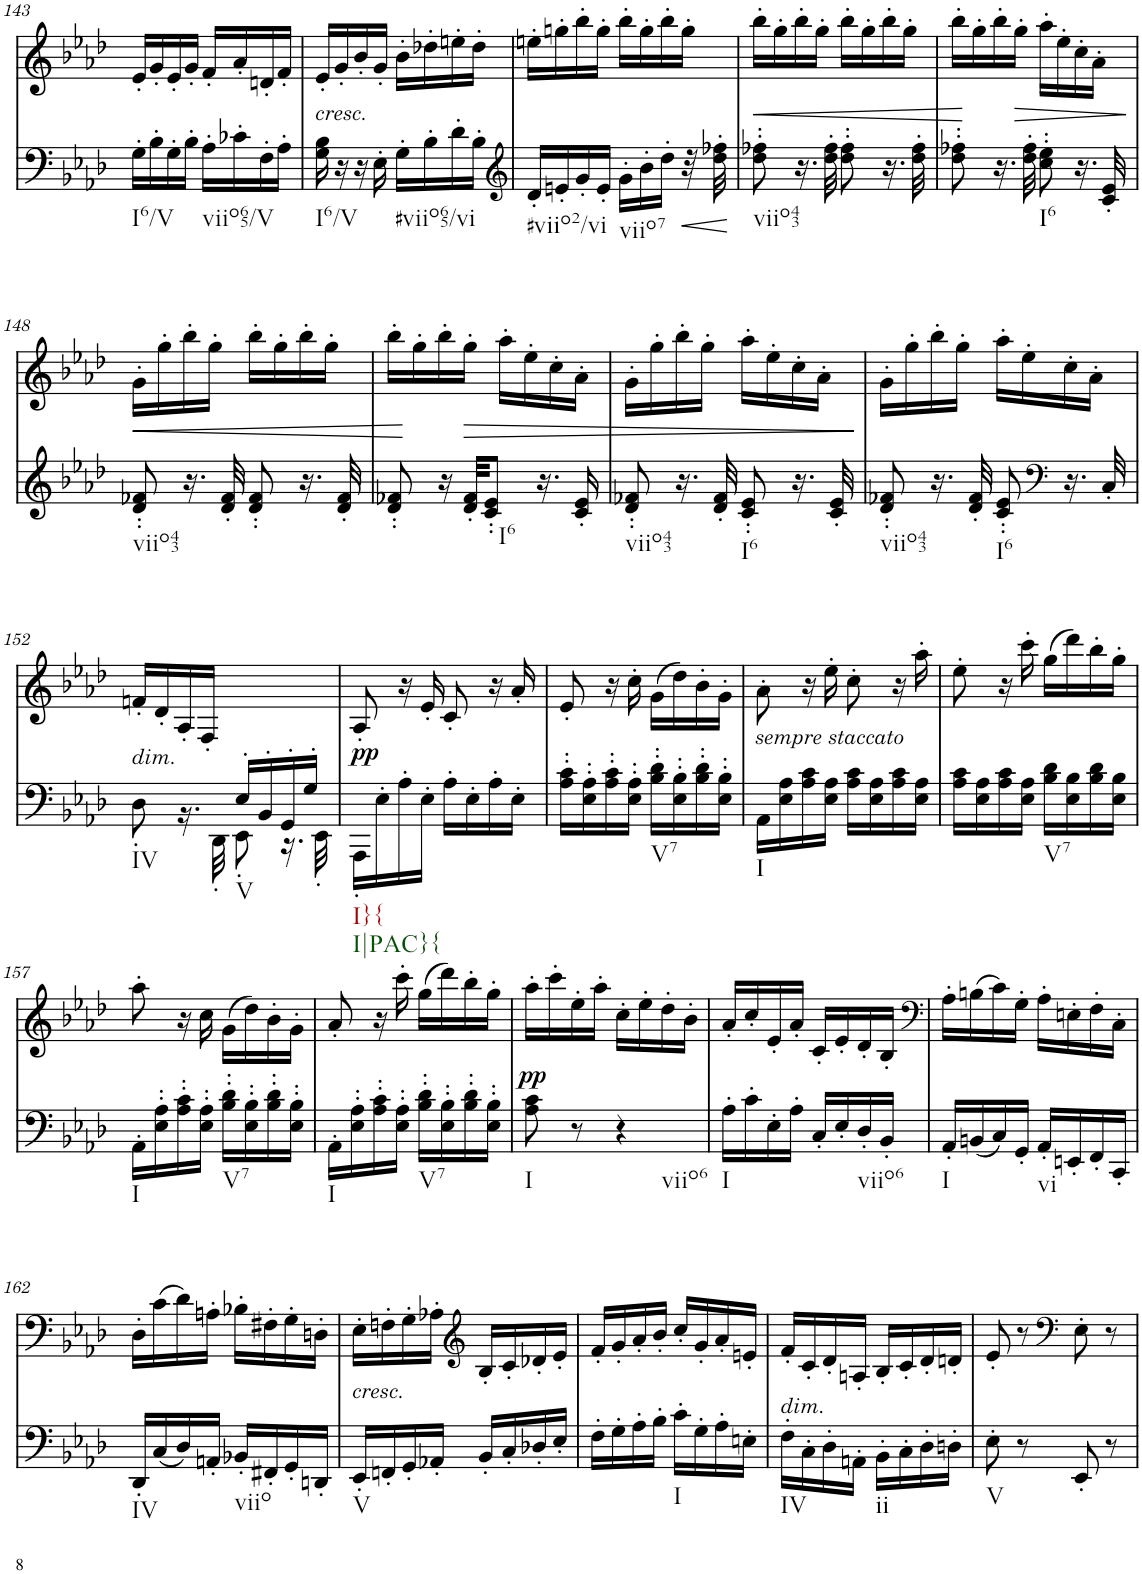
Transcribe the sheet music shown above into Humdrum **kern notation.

**kern	**dynam	**kern	**text	**dynam
*part2	*part2	*part1	*part1	*part1
*staff2	*staff2	*staff1	*staff1	*staff1
*I"piano	*	*I"piano	*	*
*I'Pno	*	*I'Pno	*	*
!!LO:PB:g=z
*clefF4	*	*clefG2	*	*
*k[b-e-a-d-]	*	*k[b-e-a-d-]	*	*
*A-:	*	*A-:	*	*
*M2/4	*	*M2/4	*	*
=143	=143	=143	=143	=143
!LO:TX:b:t=I6/V	!	!	!	!
16G'\LL	.	16e-'/LL	.	.
16B-'\	.	16g'/	.	.
16G'\	.	16e-'/	.	.
16B-'\JJ	.	16g'/JJ	.	.
!LO:TX:b:t=viio65/V	!	!	!	!
16A-'\LL	.	16f'/LL	.	.
16c-X'\	.	16a-'/	.	.
16F'\	.	16dn'/	.	.
16A-'\JJ	.	16f'/JJ	.	.
=144	=144	=144	=144	=144
!	!	!LO:TX:b:i:t=cresc.	!	!
!LO:TX:b:t=I6/V	!	!	!	!
!	!	!	!LO:LY:b	!
16G\ 16B-\	.	16e-'/LL	<	.
16r	.	16g'/	.	.
16r	.	16b-'/	.	.
16E-'\	.	16g'/JJ	.	.
!LO:TX:b:t=#viio65/vi	!	!	!	!
16G'\LL	.	16b-'\LL	.	.
16B-'\	.	16dd-X'\	.	.
16d-'\	.	16een'\	.	.
16B-'\JJ	.	16dd-'\JJ	.	.
=145	=145	=145	=145	=145
*clefG2	*	*	*	*
!LO:TX:b:t=#viio2/vi	!	!	!	!
16d-'/LL	.	16een'\LL	.	.
16en'/	.	16ggn'\	.	.
16g'/	.	16bb-'\	.	.
16e'/JJ	.	16gg'\JJ	.	.
!LO:TX:b:t=viio7	!	!	!	!
16g'\LL	.	16bb-'\LL	.	.
16b-'\	.	16gg'\	.	.
16dd-'\JJ	.	16bb-'\	.	.
!	!LO:HP:b	!	!	!
32r	<	16gg'\JJ	.	.
32dd-\' 32ff-X\'	.	.	.	.
.	[	.	.	.
=146	=146	=146	=146	=146
!LO:TX:b:t=viio43	!	!	!	!
!	!	!	!LO:LY:b	!LO:HP:b
8dd-\' 8ff-X\'	.	16bb-'\LL	<	<
.	.	16gg'\	.	.
16.r	.	16bb-'\	.	.
.	.	16gg'\JJ	.	.
32dd-\' 32ff-\'	.	.	.	.
8dd-\' 8ff-\'	.	16bb-'\LL	.	.
.	.	16gg'\	.	.
16.r	.	16bb-'\	.	.
.	.	16gg'\JJ	.	.
32dd-\' 32ff-\'	.	.	.	.
=147	=147	=147	=147	=147
!	!	!	!LO:LY:b	!
8dd-\' 8ff-X\'	.	16bb-'\LL	>	.
.	.	16gg'\	.	[
16.r	.	16bb-'\	.	.
!	!	!	!	!LO:HP:b
.	.	16gg'\JJ	.	>
32dd-\' 32ff-\'	.	.	.	.
!LO:TX:b:t=I6	!	!	!	!
8cc\' 8ee-\'	.	16aa-'\LL	.	.
.	.	16ee-'\	.	.
16.r	.	16cc'\	.	.
.	.	16a-'\JJ	.	.
32c/' 32e-/'	.	.	.	.
.	.	.	.	]
!!LO:LB:g=z
=148	=148	=148	=148	=148
!LO:TX:b:t=viio43	!	!	!	!
!	!	!	!LO:LY:b	!LO:HP:b
8d-/' 8f-X/'	.	16g'\LL	<	<
.	.	16gg'\	.	.
16.r	.	16bb-'\	.	.
.	.	16gg'\JJ	.	.
32d-/' 32f-/'	.	.	.	.
8d-/' 8f-/'	.	16bb-'\LL	.	.
.	.	16gg'\	.	.
16.r	.	16bb-'\	.	.
.	.	16gg'\JJ	.	.
32d-/' 32f-/'	.	.	.	.
=149	=149	=149	=149	=149
8d-/' 8f-X/'	.	16bb-'\LL	.	.
.	.	16gg'\	.	[
16r	.	16bb-'\	.	.
!	!	!	!	!LO:HP:b
32d-/' 32f-/'KKL	.	16gg'\JJ	.	>
!LO:TX:b:t=I6	!	!	!	!
8c/' 8e-/'J	.	.	.	.
.	.	16aa-'\LL	.	.
.	.	16ee-'\	.	.
16.r	.	.	.	.
.	.	16cc'\	.	.
16c/' 16e-/'	.	16a-'\JJ	.	.
=150	=150	=150	=150	=150
!LO:TX:b:t=viio43	!	!	!	!
!	!	!	!LO:LY:b	!
8d-/' 8f-X/'	.	16g'\LL	>	.
.	.	16gg'\	.	.
16.r	.	16bb-'\	.	.
.	.	16gg'\JJ	.	.
32d-/' 32f-/'	.	.	.	.
!LO:TX:b:t=I6	!	!	!	!
8c/' 8e-/'	.	16aa-'\LL	.	.
.	.	16ee-'\	.	.
16.r	.	16cc'\	.	.
.	.	16a-'\JJ	.	.
32c/' 32e-/'	.	.	.	.
.	.	.	.	]
=151	=151	=151	=151	=151
!LO:TX:b:t=viio43	!	!	!	!
8d-/' 8f-X/'	.	16g'\LL	.	.
.	.	16gg'\	.	.
16.r	.	16bb-'\	.	.
.	.	16gg'\JJ	.	.
32d-/' 32f-/'	.	.	.	.
!LO:TX:b:t=I6	!	!	!	!
!	!	!	!LO:LY:b	!
8c/' 8e-/'	.	16aa-'\LL	>	.
.	.	16ee-'\	.	.
*clefF4	*	*	*	*
16.r	.	16cc'\	.	.
.	.	16a-'\JJ	.	.
32C'/	.	.	.	.
!!LO:LB:g=z
=152	=152	=152	=152	=152
*^	*	*	*	*
!	!	!	!LO:TX:b:i:t=dim.	!	!
!LO:TX:b:t=IV	!	!	!	!	!
4ryy	8D-'\	.	16fn'/LL	.	.
.	.	.	16d-'/	.	.
.	16.r	.	16A-'/	.	.
.	.	.	16F'/JJ	.	.
.	32DD-'\	.	.	.	.
!LO:TX:b:t=V	!	!	!	!	!
16E-'/LL	8EE-'\	.	4ryy	.	.
16BB-'/	.	.	.	.	.
16GG'/	16.r	.	.	.	.
16G'/JJ	.	.	.	.	.
.	32EE-'\	.	.	.	.
=153	=153	=153	=153	=153	=153
!LO:TX:b:t=I}{	!	!	!	!	!
!LO:TX:b:t=I|PAC}{	!	!	!	!	!
!	!	!LO:DY:a	!	!LO:LY:b	!
*v	*v	*	*	*	*
16AAA-'<\LL	pp	8A-'/	pp	.
16E-'\	.	.	.	.
16A-'\	.	16r	.	.
16E-'\JJ	.	16e-'/	.	.
16A-'\LL	.	8c'/	.	.
16E-'\	.	.	.	.
16A-'\	.	16r	.	.
16E-'\JJ	.	16a-'/	.	.
=154	=154	=154	=154	=154
16A-\' 16c\'LL	.	8e-'/	.	.
16E-\' 16A-\'	.	.	.	.
16A-\' 16c\'	.	16r	.	.
16E-\' 16A-\'JJ	.	16cc'\	.	.
!LO:TX:b:t=V7	!	!	!	!
16B-\' 16d-\'LL	.	(16g\LL	.	.
16E-\' 16B-\'	.	16dd-\)	.	.
16B-\' 16d-\'	.	16b-'\	.	.
16E-\' 16B-\'JJ	.	16g'\JJ	.	.
=155	=155	=155	=155	=155
!LO:TX:b:t=I	!	!	!	!
16AA-\LL	.	8a-'\	.	.
16E-\ 16A-\	.	.	.	.
16A-\ 16c\	.	16r	.	.
!	!LO:DY:a	!	!	!
16E-\ 16A-\JJ	other-dynamics	16ee-'\	.	.
16A-\ 16c\LL	.	8cc'\	.	.
16E-\ 16A-\	.	.	.	.
16A-\ 16c\	.	16r	.	.
16E-\ 16A-\JJ	.	16aa-'\	.	.
=156	=156	=156	=156	=156
16A-\ 16c\LL	.	8ee-'\	.	.
16E-\ 16A-\	.	.	.	.
16A-\ 16c\	.	16r	.	.
16E-\ 16A-\JJ	.	16ccc'\	.	.
!LO:TX:b:t=V7	!	!	!	!
16B-\ 16d-\LL	.	(16gg\LL	.	.
16E-\ 16B-\	.	16ddd-\)	.	.
16B-\ 16d-\	.	16bb-'\	.	.
16E-\ 16B-\JJ	.	16gg'\JJ	.	.
!!LO:LB:g=z
=157	=157	=157	=157	=157
!LO:TX:b:t=I	!	!	!	!
16AA-'\LL	.	8aa-'\	.	.
16E-\' 16A-\'	.	.	.	.
16A-\' 16c\'	.	16r	.	.
16E-\' 16A-\'JJ	.	16cc\	.	.
!LO:TX:b:t=V7	!	!	!	!
16B-\' 16d-\'LL	.	(16g\LL	.	.
16E-\' 16B-\'	.	16dd-\)	.	.
16B-\' 16d-\'	.	16b-'\	.	.
16E-\' 16B-\'JJ	.	16g'\JJ	.	.
=158	=158	=158	=158	=158
!LO:TX:b:t=I	!	!	!	!
16AA-'\LL	.	8a-'/	.	.
16E-\' 16A-\'	.	.	.	.
16A-\' 16c\'	.	16r	.	.
16E-\' 16A-\'JJ	.	16ccc'\	.	.
!LO:TX:b:t=V7	!	!	!	!
16B-\' 16d-\'LL	.	(16gg\LL	.	.
16E-\' 16B-\'	.	16ddd-\)	.	.
16B-\' 16d-\'	.	16bb-'\	.	.
16E-\' 16B-\'JJ	.	16gg'\JJ	.	.
=159	=159	=159	=159	=159
!LO:TX:b:t=I	!	!	!	!
!	!	!	!LO:LY:b	!LO:DY:b
8A-\ 8c\	.	16aa-'\LL	pp	pp
.	.	16ccc'\	.	.
8r	.	16ee-'\	.	.
.	.	16aa-'\JJ	.	.
!LO:TX:b:t=viio6	!	!	!	!
4r	.	16cc'\LL	.	.
.	.	16ee-'\	.	.
.	.	16dd-'\	.	.
.	.	16b-'\JJ	.	.
=160	=160	=160	=160	=160
!LO:TX:b:t=I	!	!	!	!
16A-'\LL	.	16a-'/LL	.	.
16c'\	.	16cc'/	.	.
16E-'\	.	16e-'/	.	.
16A-'\JJ	.	16a-'/JJ	.	.
16C'/LL	.	16c'/LL	.	.
16E-'/	.	16e-'/	.	.
!LO:TX:b:t=viio6	!	!	!	!
16D-'/	.	16d-'/	.	.
16BB-'/JJ	.	16B-'/JJ	.	.
=161	=161	=161	=161	=161
*	*	*clefF4	*	*
!LO:TX:b:t=I	!	!	!	!
16AA-'/LL	.	16A-'\LL	.	.
(16BBn/	.	(16Bn\	.	.
16C/)	.	16c\)	.	.
16GG'/JJ	.	16G'\JJ	.	.
!LO:TX:b:t=vi	!	!	!	!
16AA-'/LL	.	16A-'\LL	.	.
16EEn'/	.	16En'\	.	.
16FF'/	.	16F'\	.	.
16CC'/JJ	.	16C'\JJ	.	.
!!LO:LB:g=z
=162	=162	=162	=162	=162
!LO:TX:b:t=IV	!	!	!	!
16DD-'/LL	.	16D-'\LL	.	.
(16C/	.	(16c\	.	.
16D-/)	.	16d-\)	.	.
16AAn'/JJ	.	16An'\JJ	.	.
!LO:TX:b:t=viio	!	!	!	!
16BB-X'/LL	.	16B-X'\LL	.	.
16FF#X'/	.	16F#X'\	.	.
16GG'/	.	16G'\	.	.
16DDn'/JJ	.	16Dn'\JJ	.	.
=163	=163	=163	=163	=163
!	!	!LO:TX:b:i:t=cresc.	!	!
!LO:TX:b:t=V	!	!	!	!
!	!	!	!LO:LY:b	!
16EE-'/LL	.	16E-'\LL	<	.
16FFn'/	.	16Fn'\	.	.
16GG'/	.	16G'\	.	.
16AA-X'/JJ	.	16A-X'\JJ	.	.
*	*	*clefG2	*	*
16BB-'/LL	.	16B-'/LL	.	.
16C'/	.	16c'/	.	.
16D-X'/	.	16d-X'/	.	.
16E-'/JJ	.	16e-'/JJ	.	.
=164	=164	=164	=164	=164
16F'\LL	.	16f'/LL	.	.
16G'\	.	16g'/	.	.
16A-'\	.	16a-'/	.	.
16B-'\JJ	.	16b-'/JJ	.	.
!LO:TX:b:t=I	!	!	!	!
16c'\LL	.	16cc'/LL	.	.
16G'\	.	16g'/	.	.
!	!	!	!LO:LY:b	!
16A-'\	.	16a-'/	>	.
16En'\JJ	.	16en'/JJ	.	.
=165	=165	=165	=165	=165
!	!	!LO:TX:b:i:t=dim.	!	!
!LO:TX:b:t=IV	!	!	!	!
16F'\LL	.	16f'/LL	.	.
16C'\	.	16c'/	.	.
16D-'\	.	16d-'/	.	.
16AAn'\JJ	.	16An'/JJ	.	.
!LO:TX:b:t=ii	!	!	!	!
16BB-'\LL	.	16B-'/LL	.	.
16C'\	.	16c'/	.	.
16D-'\	.	16d-'/	.	.
16Dn'\JJ	.	16dn'/JJ	.	.
=166	=166	=166	=166	=166
!LO:TX:b:t=V	!	!	!	!
8E-'\	.	8e-'/	.	.
8r	.	8r	.	.
*	*	*clefF4	*	*
!	!	!	!LO:LY:b	!
8EE-'/	.	8E-'\	p	.
8r	.	8r	.	.
=	=	=	=	=
*-	*-	*-	*-	*-
